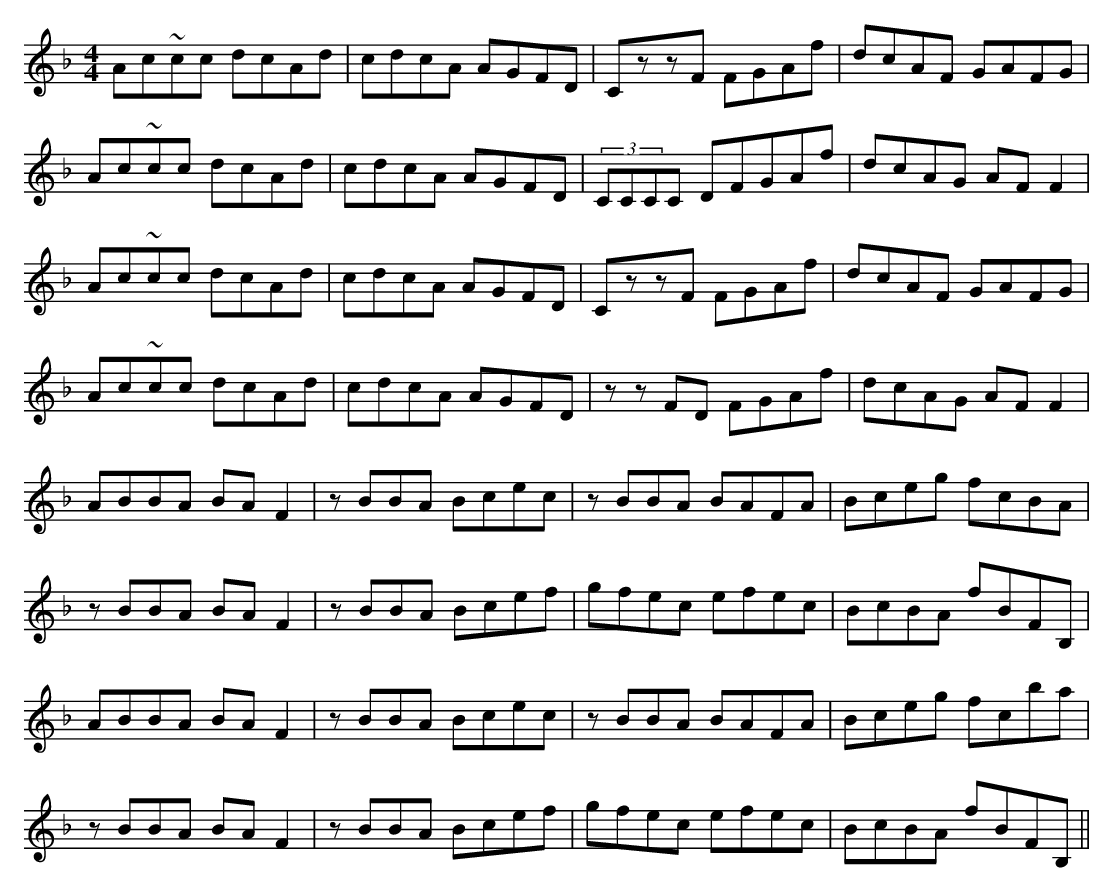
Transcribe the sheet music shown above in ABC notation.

X:1
M:4/4
K:F
Ac~cc dcAd|cdcA AGFD|CzzF FGAf|dcAF GAFG|
Ac~cc dcAd|cdcA AGFD|(3CCCC DFGAf|dcAG AFF2|
Ac~cc dcAd|cdcA AGFD|CzzF FGAf|dcAF GAFG|
Ac~cc dcAd|cdcA AGFD|zzFD FGAf|dcAG AFF2|
ABBA BAF2|zBBA Bcec|zBBA BAFA|Bceg fcBA|
zBBA BAF2|zBBA Bcef|gfec efec|BcBA fBFB,|
ABBA BAF2|zBBA Bcec|zBBA BAFA|Bceg fcba|
zBBA BAF2|zBBA Bcef|gfec efec|BcBA fBFB,||
